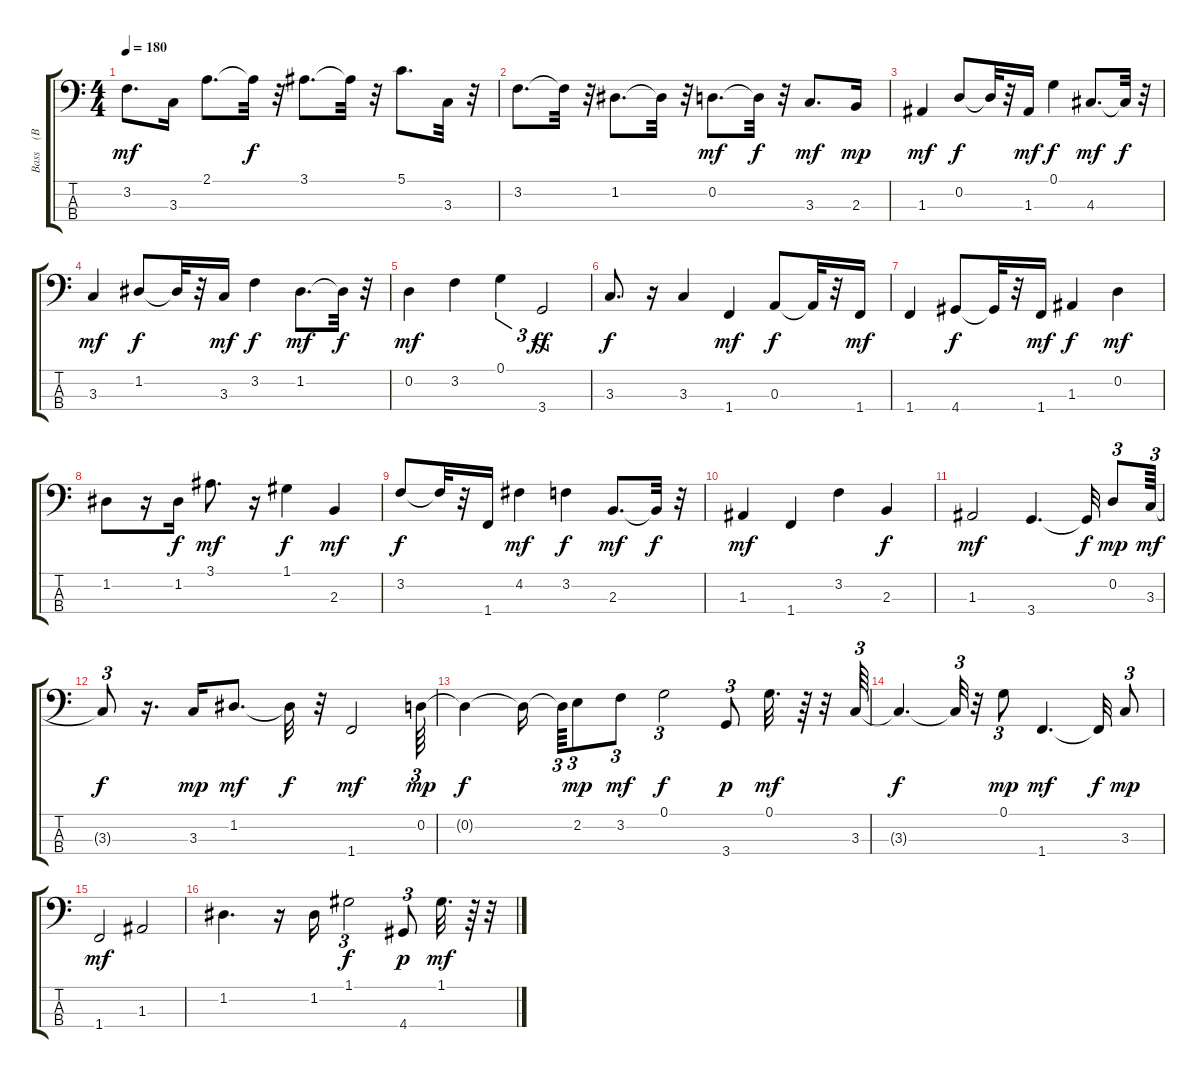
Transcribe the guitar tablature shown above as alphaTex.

\track ("Bass    (BB)" "Bass    (B") {instrument acousticbass}
\staff {score tabs}
\tuning (G2 D2 A1 E1) {hide}
\ts (4 4)
\tempo 180
\clef f4
\ks c
3.2.8{d dy mf} 3.3.16 2.1.8{d} 2.1{t}.32{dy f} r.32 3.1.8{d} 3.1{t}.32 r.32 5.1.8{d} 3.3.32 r.32 |
3.2.8{d} 3.2{t}.32 r.32 1.2.8{d} 1.2{t}.32 r.32 0.2.8{d dy mf} 0.2{t}.32{dy f} r.32 3.3.8{d dy mf} 2.3.16{dy mp} |
1.3.4{dy mf} 0.2.8{dy f} 0.2{t}.32 r.32 1.3.16{dy mf} 0.1.4{dy f} 4.3.8{d dy mf} 4.3{t}.32{dy f} r.32 |
3.3.4{dy mf} 1.2.8{dy f} 1.2{t}.32 r.32 3.3.16{dy mf} 3.2.4{dy f} 1.2.8{d dy mf} 1.2{t}.32{dy f} r.32 |
0.2.4{dy mf} 3.2.4 0.1.4{tu (3 2)} 3.4.2{tu (3 2) dy ff} |
3.3.8{d dy f} r.16 3.3.4 1.4.4{dy mf} 0.3.8{dy f} 0.3{t}.32 r.32 1.4.16{dy mf} |
1.4.4 4.4.8{dy f} 4.4{t}.32 r.32 1.4.16{dy mf} 1.3.4{dy f} 0.2.4{dy mf} |
1.2.8 r.16 1.2.16{dy f} 3.1.8{d dy mf} r.16 1.1.4{dy f} 2.3.4{dy mf} |
3.2.8{dy f} 3.2{t}.32 r.32 1.4.16 4.2.4{dy mf} 3.2.4{dy f} 2.3.8{d dy mf} 2.3{t}.32{dy f} r.32 |
1.3.4{dy mf} 1.4.4 3.2.4 2.3.4{dy f} |
1.3.2{dy mf} 3.4.4{d} 3.4{t}.32{dy f} 0.2.8{tu (3 2) dy mp} 3.3.64{tu (3 2) dy mf} |
3.3{t}.8{tu (3 2) dy f} r.16{d} 3.3.16{dy mp} 1.2.8{d dy mf} 1.2{t}.32{dy f} r.32 1.4.2{dy mf} 0.2.64{tu (3 2) dy mp} |
0.2{t}.4{dy f} 0.2{t}.16{beam splitsecondary} 0.2{t}.64{tu (3 2)} 2.2.8{tu (3 2) dy mp} 3.2.8{tu (3 2) dy mf} 0.1.2{tu (3 2) dy f} 3.4.8{tu (3 2) dy p} 0.1.32{d dy mf} r.64 r.32 3.3.64{tu (3 2)} |
3.3{t}.4{d dy f} 3.3{t}.32{tu (3 2)} r.32 0.1.8{tu (3 2) dy mp} 1.4.4{d dy mf} 1.4{t}.32{dy f} 3.3.8{tu (3 2) dy mp} |
1.4.2{dy mf} 1.3.2 |
1.2.4{d} r.16 1.2.16 1.1.2{tu (3 2) dy f} 4.4.8{tu (3 2) dy p} 1.1.32{d dy mf} r.64 r.32
